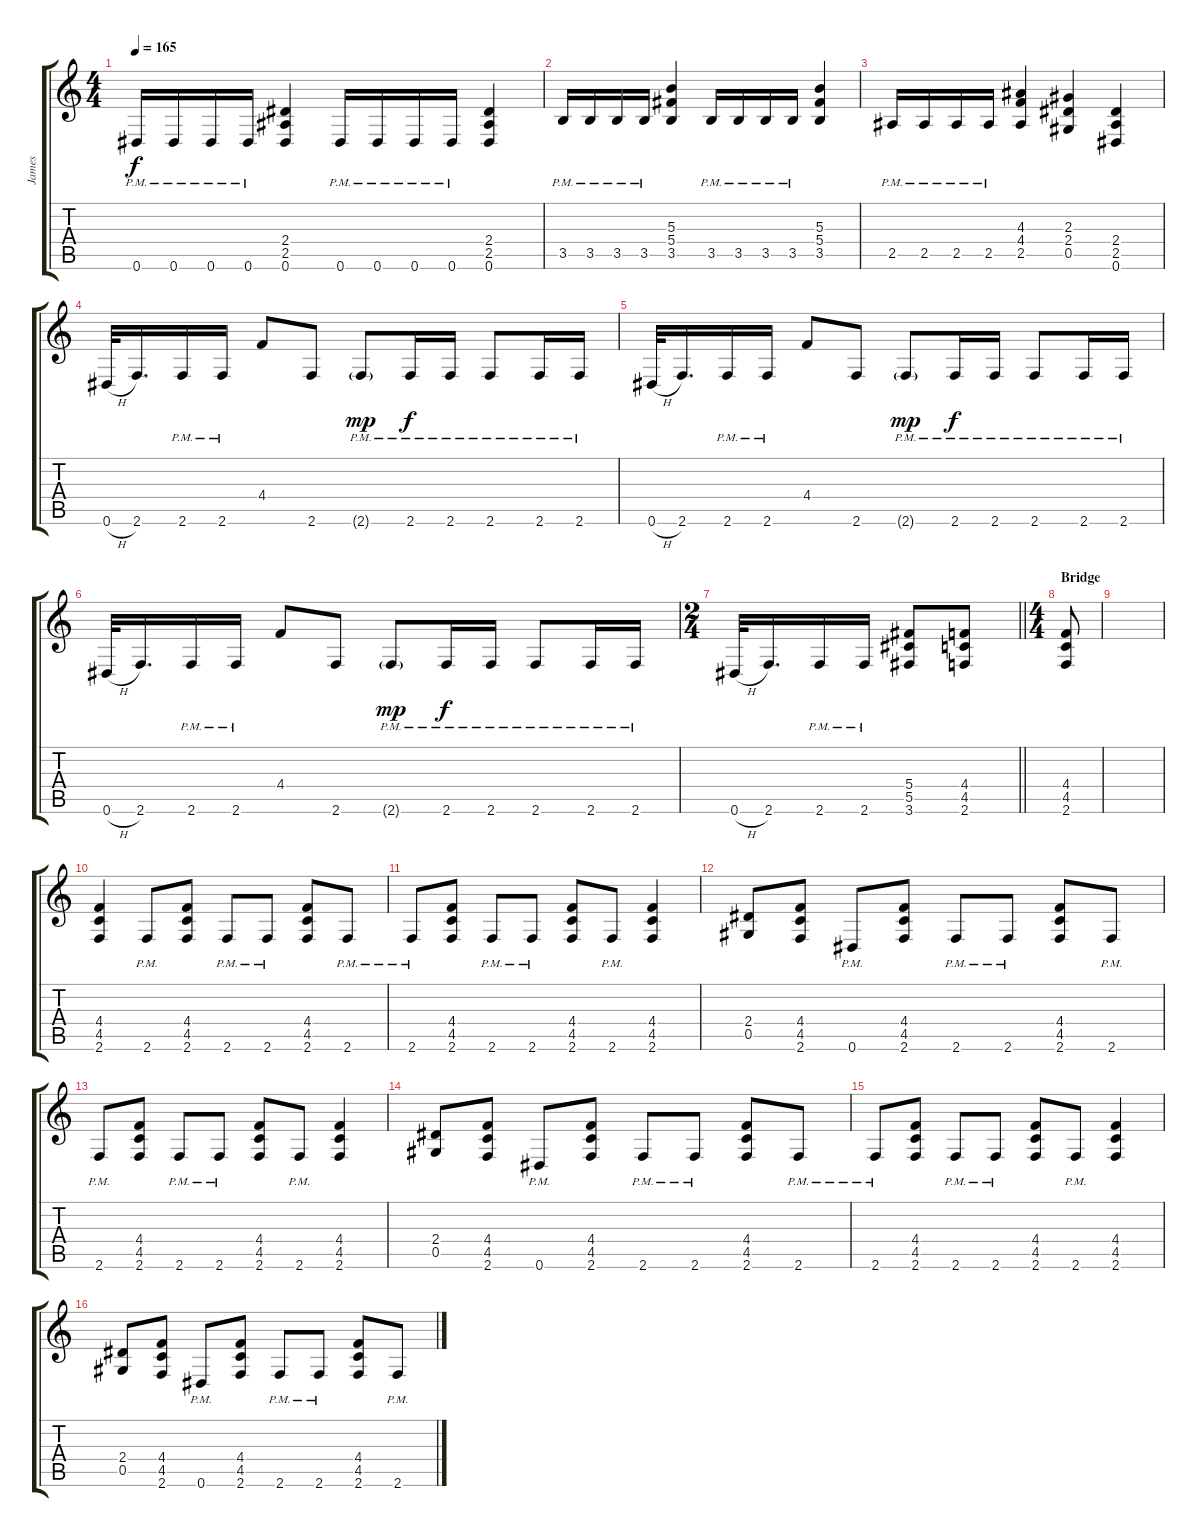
\track ("James" "James") {instrument distortionguitar}
\staff {score tabs}
\tuning (Eb4 Bb3 Gb3 Db3 Ab2 Eb2) {hide}
\ts (4 4)
\tempo 165
\clef g2
\ks c
0.6{pm}.16{dy f} 0.6{pm}.16 0.6{pm}.16 0.6{pm}.16 (2.4 2.5 0.6).4 0.6{pm}.16 0.6{pm}.16 0.6{pm}.16 0.6{pm}.16 (2.4 2.5 0.6).4 |
3.5{pm}.16 3.5{pm}.16 3.5{pm}.16 3.5{pm}.16 (5.3 5.4 3.5).4 3.5{pm}.16 3.5{pm}.16 3.5{pm}.16 3.5{pm}.16 (5.3 5.4 3.5).4 |
2.5{pm}.16 2.5{pm}.16 2.5{pm}.16 2.5{pm}.16 (4.3 4.4 2.5).4 (2.3 2.4 0.5).4 (2.4 2.5 0.6).4 |
0.6{h}.32 2.6.16{d} 2.6{pm}.16 2.6{pm}.16 4.4.8 2.6.8 2.6{g pm}.8{dy mp} 2.6{pm}.16{dy f} 2.6{pm}.16 2.6{pm}.8 2.6{pm}.16 2.6{pm}.16 |
0.6{h}.32 2.6.16{d} 2.6{pm}.16 2.6{pm}.16 4.4.8 2.6.8 2.6{g pm}.8{dy mp} 2.6{pm}.16{dy f} 2.6{pm}.16 2.6{pm}.8 2.6{pm}.16 2.6{pm}.16 |
0.6{h}.32 2.6.16{d} 2.6{pm}.16 2.6{pm}.16 4.4.8 2.6.8 2.6{g pm}.8{dy mp} 2.6{pm}.16{dy f} 2.6{pm}.16 2.6{pm}.8 2.6{pm}.16 2.6{pm}.16 |
\ts (2 4)
\barLineRight lightlight
0.6{h}.32 2.6.16{d} 2.6{pm}.16 2.6{pm}.16 (5.4 5.5 3.6).8 (4.4 4.5 2.6).8 |
\ts (4 4)
\section ("" "Bridge")
(4.4 4.5 2.6).8 |
|
(4.4 4.5 2.6).4 2.6{pm}.8 (4.4 4.5 2.6).8 2.6{pm}.8 2.6{pm}.8 (4.4 4.5 2.6).8 2.6{pm}.8 |
2.6{pm}.8 (4.4 4.5 2.6).8 2.6{pm}.8 2.6{pm}.8 (4.4 4.5 2.6).8 2.6{pm}.8 (4.4 4.5 2.6).4 |
(2.4 0.5).8 (4.4 4.5 2.6).8 0.6{pm}.8 (4.4 4.5 2.6).8 2.6{pm}.8 2.6{pm}.8 (4.4 4.5 2.6).8 2.6{pm}.8 |
2.6{pm}.8 (4.4 4.5 2.6).8 2.6{pm}.8 2.6{pm}.8 (4.4 4.5 2.6).8 2.6{pm}.8 (4.4 4.5 2.6).4 |
(2.4 0.5).8 (4.4 4.5 2.6).8 0.6{pm}.8 (4.4 4.5 2.6).8 2.6{pm}.8 2.6{pm}.8 (4.4 4.5 2.6).8 2.6{pm}.8 |
2.6{pm}.8 (4.4 4.5 2.6).8 2.6{pm}.8 2.6{pm}.8 (4.4 4.5 2.6).8 2.6{pm}.8 (4.4 4.5 2.6).4 |
(2.4 0.5).8 (4.4 4.5 2.6).8 0.6{pm}.8 (4.4 4.5 2.6).8 2.6{pm}.8 2.6{pm}.8 (4.4 4.5 2.6).8 2.6{pm}.8
